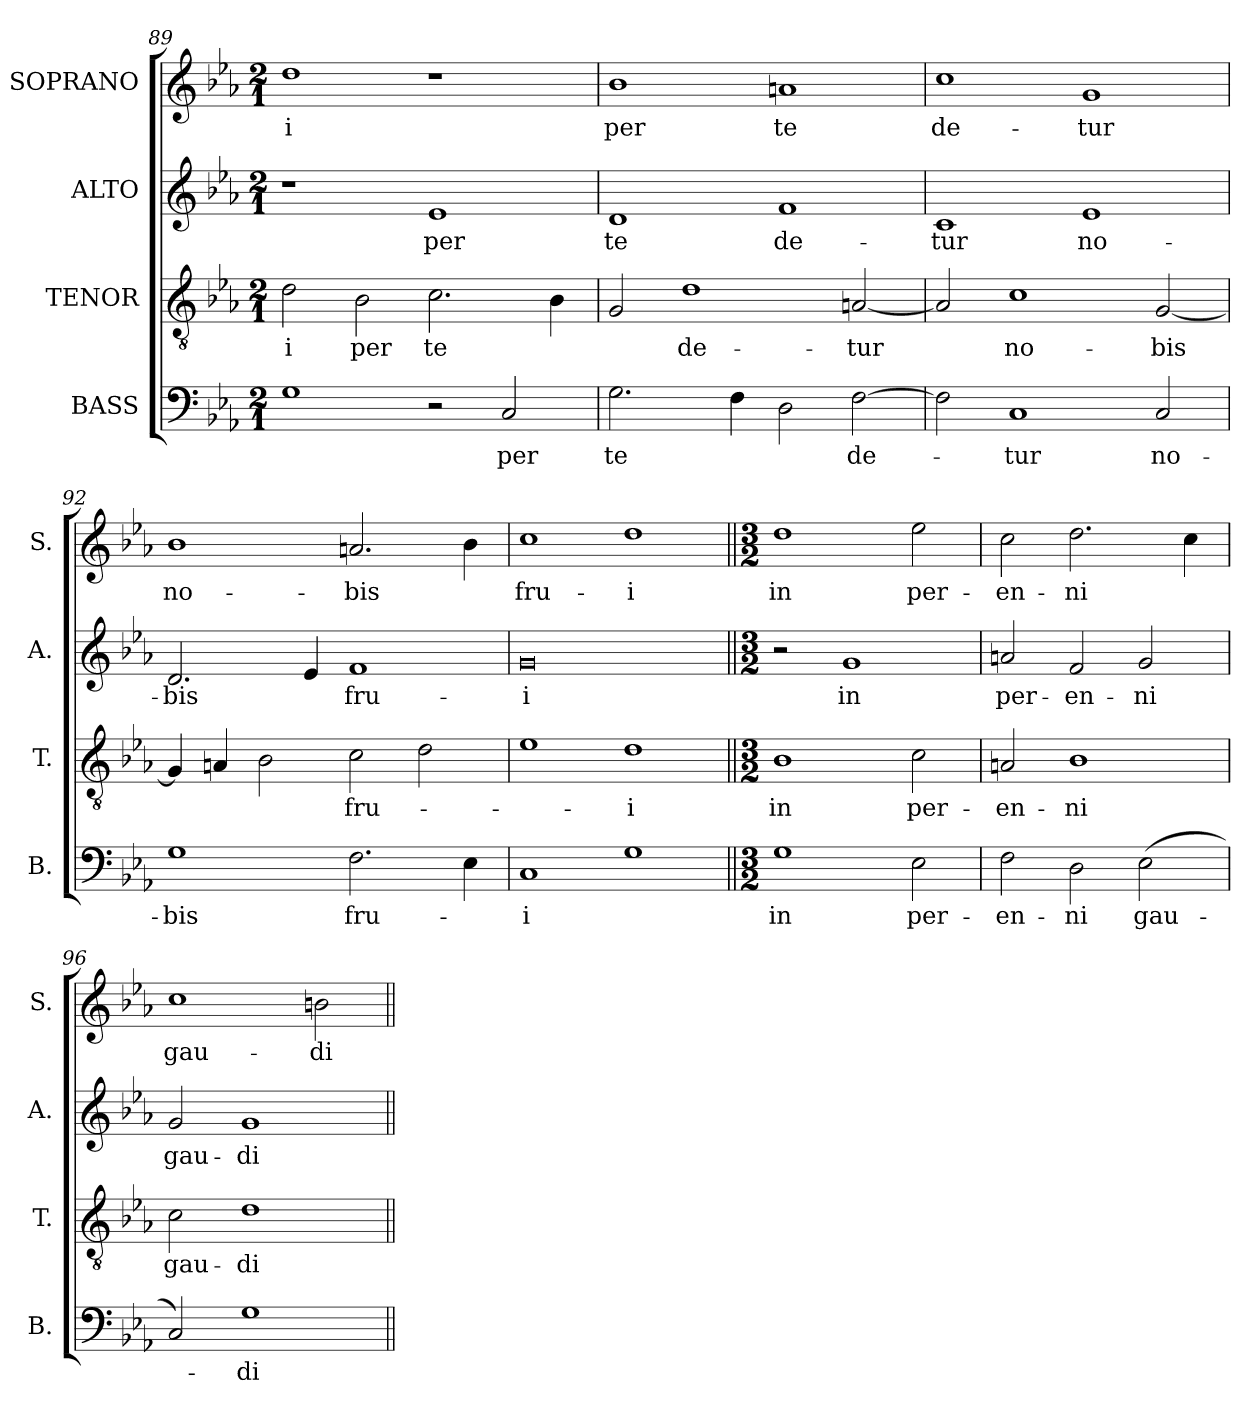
**kern	**text	**kern	**text	**kern	**text	**kern	**text
*part4	*part4	*part3	*part3	*part2	*part2	*part1	*part1
*staff4	*staff4	*staff3	*staff3	*staff2	*staff2	*staff1	*staff1
*I"BASS	*	*I"TENOR	*	*I"ALTO	*	*I"SOPRANO	*
*I'B.	*	*I'T.	*	*I'A.	*	*I'S.	*
*clefF4	*	*clefGv2	*	*clefG2	*	*clefG2	*
*	*	*ITrd7c12	*	*	*	*	*
*k[b-e-a-]	*	*k[b-e-a-]	*	*k[b-e-a-]	*	*k[b-e-a-]	*
*E-:	*	*E-:	*	*E-:	*	*E-:	*
*M2/1	*	*M2/1	*	*M2/1	*	*M2/1	*
=89	=89	=89	=89	=89	=89	=89	=89
!	!	!	!LO:LY:b:color=#000000	!	!	!	!
!	!	!	!	!	!	!	!LO:LY:b:color=#000000
1Gi	.	2Di\	-i	1r	.	1ddi	-i
!	!	!	!LO:LY:b:color=#000000	!	!	!	!
.	.	2BB-i\	per	.	.	.	.
!	!	!	!LO:LY:b:color=#000000	!	!	!	!
!	!	!	!	!	!LO:LY:b:color=#000000	!	!
2r	.	2.Ci\	te	1e-i	per	1r	.
!	!LO:LY:b:color=#000000	!	!	!	!	!	!
2Ci/	per	.	.	.	.	.	.
.	.	4BB-i\	.	.	.	.	.
=90	=90	=90	=90	=90	=90	=90	=90
!	!LO:LY:b:color=#000000	!	!	!	!	!	!
!	!	!	!	!	!LO:LY:b:color=#000000	!	!
!	!	!	!	!	!	!	!LO:LY:b:color=#000000
2.Gi\	te	2GGi/	.	1di	te	1b-i	per
!	!	!	!LO:LY:b:color=#000000	!	!	!	!
.	.	1Di	de-	.	.	.	.
4Fi\	.	.	.	.	.	.	.
!	!	!	!	!	!LO:LY:b:color=#000000	!	!
!	!	!	!	!	!	!	!LO:LY:b:color=#000000
2Di\	.	.	.	1fi	de-	1ani	te
!	!LO:LY:b:color=#000000	!	!	!	!	!	!
!	!	!	!LO:LY:b:color=#000000	!	!	!	!
[2Fi\	de-	[2AAni/	-tur	.	.	.	.
!!LO:LB:g=z
=91	=91	=91	=91	=91	=91	=91	=91
!	!	!	!	!	!LO:LY:b:color=#000000	!	!
!	!	!	!	!	!	!	!LO:LY:b:color=#000000
2Fi\]	.	2AAi/]	.	1ci	-tur	1cci	de-
!	!LO:LY:b:color=#000000	!	!	!	!	!	!
!	!	!	!LO:LY:b:color=#000000	!	!	!	!
1Ci	-tur	1Ci	no-	.	.	.	.
!	!	!	!	!	!LO:LY:b:color=#000000	!	!
!	!	!	!	!	!	!	!LO:LY:b:color=#000000
.	.	.	.	1e-i	no-	1gi	-tur
!	!LO:LY:b:color=#000000	!	!	!	!	!	!
!	!	!	!LO:LY:b:color=#000000	!	!	!	!
2Ci/	no-	[2GGi/	-bis	.	.	.	.
=92	=92	=92	=92	=92	=92	=92	=92
!	!LO:LY:b:color=#000000	!	!	!	!	!	!
!	!	!	!	!	!LO:LY:b:color=#000000	!	!
!	!	!	!	!	!	!	!LO:LY:b:color=#000000
1Gi	-bis	4GGi/]	.	2.di/	-bis	1b-i	no-
.	.	4AAni/	.	.	.	.	.
.	.	2BB-i\	.	.	.	.	.
.	.	.	.	4e-i/	.	.	.
!	!LO:LY:b:color=#000000	!	!	!	!	!	!
!	!	!	!LO:LY:b:color=#000000	!	!	!	!
!	!	!	!	!	!LO:LY:b:color=#000000	!	!
!	!	!	!	!	!	!	!LO:LY:b:color=#000000
2.Fi\	fru-	2Ci\	fru-	1fi	fru-	2.ani/	-bis
.	.	2Di\	.	.	.	.	.
4E-i\	.	.	.	.	.	4b-i\	.
=93	=93	=93	=93	=93	=93	=93	=93
!	!LO:LY:b:color=#000000	!	!	!	!	!	!
!	!	!	!	!	!LO:LY:b:color=#000000	!	!
!	!	!	!	!	!	!	!LO:LY:b:color=#000000
1Ci	-i	1E-i	.	0gi	-i	1cci	fru-
!	!	!	!LO:LY:b:color=#000000	!	!	!	!
!	!	!	!	!	!	!	!LO:LY:b:color=#000000
1Gi	.	1Di	-i	.	.	1ddi	-i
=94||	=94||	=94||	=94||	=94||	=94||	=94||	=94||
*M3/2	*	*M3/2	*	*M3/2	*	*M3/2	*
!	!LO:LY:b:color=#000000	!	!	!	!	!	!
!	!	!	!LO:LY:b:color=#000000	!	!	!	!
!	!	!	!	!	!	!	!LO:LY:b:color=#000000
1Gi	in	1BB-i	in	2r	.	1ddi	in
!	!	!	!	!	!LO:LY:b:color=#000000	!	!
.	.	.	.	1gi	in	.	.
!	!LO:LY:b:color=#000000	!	!	!	!	!	!
!	!	!	!LO:LY:b:color=#000000	!	!	!	!
!	!	!	!	!	!	!	!LO:LY:b:color=#000000
2E-i\	per-	2Ci\	per-	.	.	2ee-i\	per-
=95	=95	=95	=95	=95	=95	=95	=95
!	!LO:LY:b:color=#000000	!	!	!	!	!	!
!	!	!	!LO:LY:b:color=#000000	!	!	!	!
!	!	!	!	!	!LO:LY:b:color=#000000	!	!
!	!	!	!	!	!	!	!LO:LY:b:color=#000000
2Fi\	-en-	2AAni/	-en-	2ani/	per-	2cci\	-en-
!	!LO:LY:b:color=#000000	!	!	!	!	!	!
!	!	!	!LO:LY:b:color=#000000	!	!	!	!
!	!	!	!	!	!LO:LY:b:color=#000000	!	!
!	!	!	!	!	!	!	!LO:LY:b:color=#000000
2Di\	-ni	1BB-i	-ni	2fi/	-en-	2.ddi\	-ni
!	!LO:LY:b:color=#000000	!	!	!	!	!	!
!	!	!	!	!	!LO:LY:b:color=#000000	!	!
(2E-i\	gau-	.	.	2gi/	-ni	.	.
.	.	.	.	.	.	4cci\	.
=96	=96	=96	=96	=96	=96	=96	=96
!	!	!	!LO:LY:b:color=#000000	!	!	!	!
!	!	!	!	!	!LO:LY:b:color=#000000	!	!
!	!	!	!	!	!	!	!LO:LY:b:color=#000000
2Ci/)	.	2Ci\	gau-	2gi/	gau-	1cci	gau-
!	!LO:LY:b:color=#000000	!	!	!	!	!	!
!	!	!	!LO:LY:b:color=#000000	!	!	!	!
!	!	!	!	!	!LO:LY:b:color=#000000	!	!
1Gi	-di-	1Di	-di-	1gi	-di-	.	.
!	!	!	!	!	!	!	!LO:LY:b:color=#000000
.	.	.	.	.	.	2bni\	-di-
=||	=||	=||	=||	=||	=||	=||	=||
*-	*-	*-	*-	*-	*-	*-	*-
